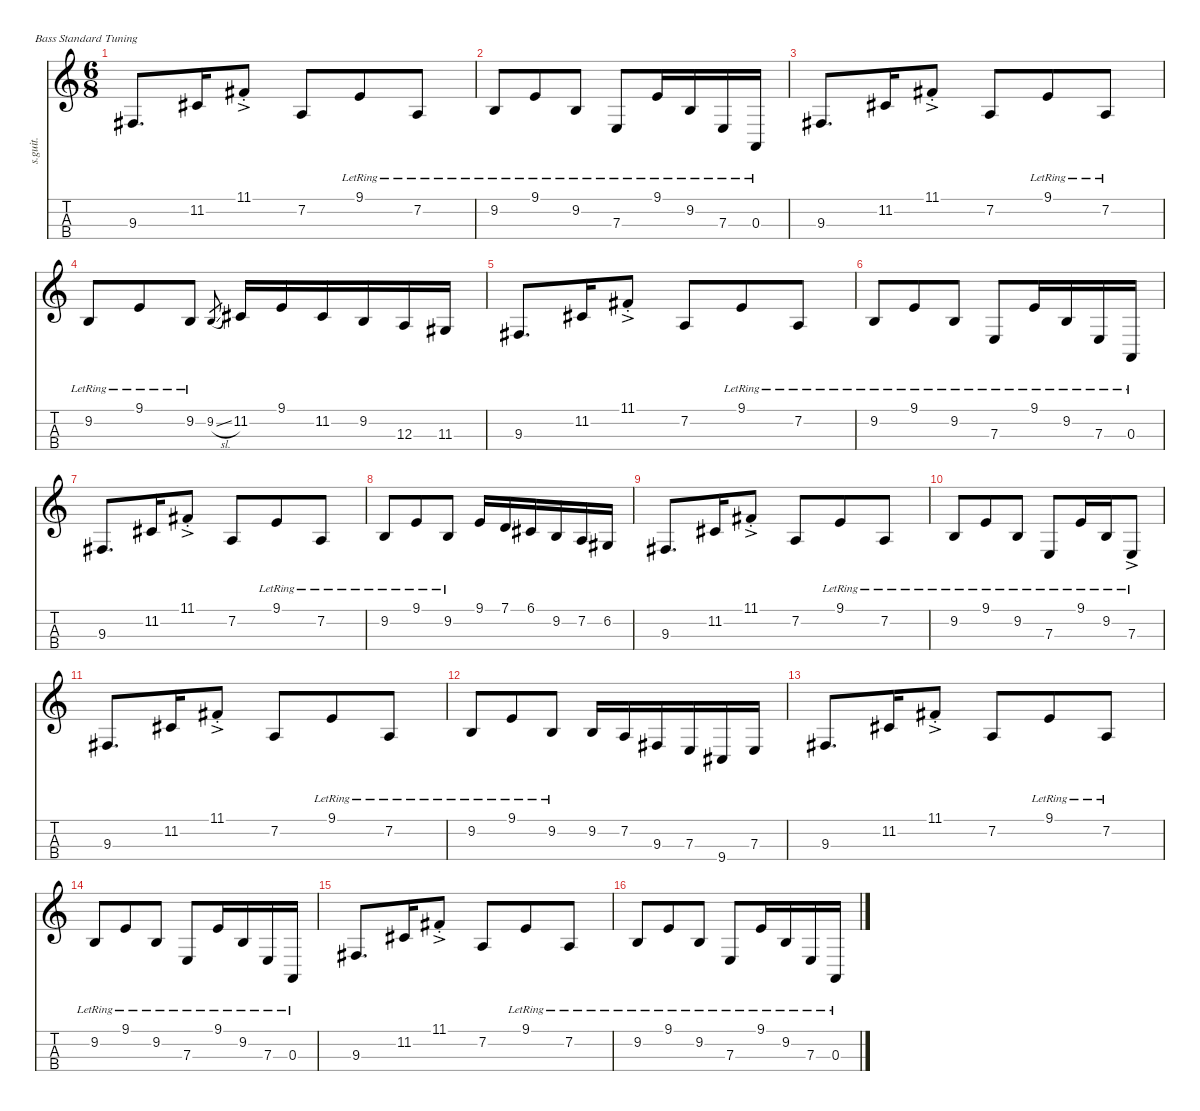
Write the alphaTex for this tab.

\defaultSystemsLayout 4
\hideDynamics
\bracketExtendMode nobrackets
\track ("Cliff Burton - Bass" "s.guit.") {instrument electricbassfinger}
\staff {score tabs}
\tuning (G2 D2 A1 E1)
\ts (6 8)
\tempo (78 hide)
\clef g2
\ks c
9.3{acc #}.8{d lyrics (0 "") lyrics (1 "") lyrics (2 "") lyrics (3 "") lyrics (4 "") dy f} 11.2{acc #}.16{lyrics (0 "") lyrics (1 "") lyrics (2 "") lyrics (3 "") lyrics (4 "")} 11.1{ac st acc #}.8{lyrics (0 "") lyrics (1 "") lyrics (2 "") lyrics (3 "") lyrics (4 "") dy ppp} 7.2.8{lyrics (0 "") lyrics (1 "") lyrics (2 "") lyrics (3 "") lyrics (4 "") dy f} 9.1{lr}.8{lyrics (0 "") lyrics (1 "") lyrics (2 "") lyrics (3 "") lyrics (4 "")} 7.2{lr}.8{lyrics (0 "") lyrics (1 "") lyrics (2 "") lyrics (3 "") lyrics (4 "") dy ppp} |
9.2{lr}.8{lyrics (0 "") lyrics (1 "") lyrics (2 "") lyrics (3 "") lyrics (4 "") dy f} 9.1{lr}.8{lyrics (0 "") lyrics (1 "") lyrics (2 "") lyrics (3 "") lyrics (4 "")} 9.2{lr}.8{lyrics (0 "") lyrics (1 "") lyrics (2 "") lyrics (3 "") lyrics (4 "")} 7.3{lr}.8{lyrics (0 "") lyrics (1 "") lyrics (2 "") lyrics (3 "") lyrics (4 "")} 9.1{lr}.16{lyrics (0 "") lyrics (1 "") lyrics (2 "") lyrics (3 "") lyrics (4 "")} 9.2{lr}.16{lyrics (0 "") lyrics (1 "") lyrics (2 "") lyrics (3 "") lyrics (4 "")} 7.3{lr}.16{lyrics (0 "") lyrics (1 "") lyrics (2 "") lyrics (3 "") lyrics (4 "")} 0.3{lr}.16{lyrics (0 "") lyrics (1 "") lyrics (2 "") lyrics (3 "") lyrics (4 "")} |
9.3{acc #}.8{d lyrics (0 "") lyrics (1 "") lyrics (2 "") lyrics (3 "") lyrics (4 "")} 11.2{acc #}.16{lyrics (0 "") lyrics (1 "") lyrics (2 "") lyrics (3 "") lyrics (4 "")} 11.1{ac st acc #}.8{lyrics (0 "") lyrics (1 "") lyrics (2 "") lyrics (3 "") lyrics (4 "") dy ppp} 7.2.8{lyrics (0 "") lyrics (1 "") lyrics (2 "") lyrics (3 "") lyrics (4 "") dy f} 9.1{lr}.8{lyrics (0 "") lyrics (1 "") lyrics (2 "") lyrics (3 "") lyrics (4 "")} 7.2{lr}.8{lyrics (0 "") lyrics (1 "") lyrics (2 "") lyrics (3 "") lyrics (4 "") dy ppp} |
9.2{lr}.8{lyrics (0 "") lyrics (1 "") lyrics (2 "") lyrics (3 "") lyrics (4 "") dy f} 9.1{lr}.8{lyrics (0 "") lyrics (1 "") lyrics (2 "") lyrics (3 "") lyrics (4 "")} 9.2{lr}.8{lyrics (0 "") lyrics (1 "") lyrics (2 "") lyrics (3 "") lyrics (4 "")} 9.2{sl}.8{lyrics (0 "") lyrics (1 "") lyrics (2 "") lyrics (3 "") lyrics (4 "") gr} 11.2{acc #}.16{lyrics (0 "") lyrics (1 "") lyrics (2 "") lyrics (3 "") lyrics (4 "")} 9.1.16{lyrics (0 "") lyrics (1 "") lyrics (2 "") lyrics (3 "") lyrics (4 "")} 11.2{acc #}.16{lyrics (0 "") lyrics (1 "") lyrics (2 "") lyrics (3 "") lyrics (4 "")} 9.2.16{lyrics (0 "") lyrics (1 "") lyrics (2 "") lyrics (3 "") lyrics (4 "")} 12.3.16{lyrics (0 "") lyrics (1 "") lyrics (2 "") lyrics (3 "") lyrics (4 "")} 11.3{acc #}.16{lyrics (0 "") lyrics (1 "") lyrics (2 "") lyrics (3 "") lyrics (4 "")} |
9.3{acc #}.8{d lyrics (0 "") lyrics (1 "") lyrics (2 "") lyrics (3 "") lyrics (4 "")} 11.2{acc #}.16{lyrics (0 "") lyrics (1 "") lyrics (2 "") lyrics (3 "") lyrics (4 "")} 11.1{ac st acc #}.8{lyrics (0 "") lyrics (1 "") lyrics (2 "") lyrics (3 "") lyrics (4 "") dy ppp} 7.2.8{lyrics (0 "") lyrics (1 "") lyrics (2 "") lyrics (3 "") lyrics (4 "") dy f} 9.1{lr}.8{lyrics (0 "") lyrics (1 "") lyrics (2 "") lyrics (3 "") lyrics (4 "")} 7.2{lr}.8{lyrics (0 "") lyrics (1 "") lyrics (2 "") lyrics (3 "") lyrics (4 "") dy ppp} |
9.2{lr}.8{lyrics (0 "") lyrics (1 "") lyrics (2 "") lyrics (3 "") lyrics (4 "") dy f} 9.1{lr}.8{lyrics (0 "") lyrics (1 "") lyrics (2 "") lyrics (3 "") lyrics (4 "")} 9.2{lr}.8{lyrics (0 "") lyrics (1 "") lyrics (2 "") lyrics (3 "") lyrics (4 "")} 7.3{lr}.8{lyrics (0 "") lyrics (1 "") lyrics (2 "") lyrics (3 "") lyrics (4 "")} 9.1{lr}.16{lyrics (0 "") lyrics (1 "") lyrics (2 "") lyrics (3 "") lyrics (4 "")} 9.2{lr}.16{lyrics (0 "") lyrics (1 "") lyrics (2 "") lyrics (3 "") lyrics (4 "")} 7.3{lr}.16{lyrics (0 "") lyrics (1 "") lyrics (2 "") lyrics (3 "") lyrics (4 "")} 0.3{lr}.16{lyrics (0 "") lyrics (1 "") lyrics (2 "") lyrics (3 "") lyrics (4 "")} |
9.3{acc #}.8{d lyrics (0 "") lyrics (1 "") lyrics (2 "") lyrics (3 "") lyrics (4 "")} 11.2{acc #}.16{lyrics (0 "") lyrics (1 "") lyrics (2 "") lyrics (3 "") lyrics (4 "")} 11.1{ac st acc #}.8{lyrics (0 "") lyrics (1 "") lyrics (2 "") lyrics (3 "") lyrics (4 "") dy ppp} 7.2.8{lyrics (0 "") lyrics (1 "") lyrics (2 "") lyrics (3 "") lyrics (4 "") dy f} 9.1{lr}.8{lyrics (0 "") lyrics (1 "") lyrics (2 "") lyrics (3 "") lyrics (4 "")} 7.2{lr}.8{lyrics (0 "") lyrics (1 "") lyrics (2 "") lyrics (3 "") lyrics (4 "") dy ppp} |
9.2{lr}.8{lyrics (0 "") lyrics (1 "") lyrics (2 "") lyrics (3 "") lyrics (4 "") dy f} 9.1{lr}.8{lyrics (0 "") lyrics (1 "") lyrics (2 "") lyrics (3 "") lyrics (4 "")} 9.2{lr}.8{lyrics (0 "") lyrics (1 "") lyrics (2 "") lyrics (3 "") lyrics (4 "")} 9.1.16{lyrics (0 "") lyrics (1 "") lyrics (2 "") lyrics (3 "") lyrics (4 "")} 7.1.16{lyrics (0 "") lyrics (1 "") lyrics (2 "") lyrics (3 "") lyrics (4 "")} 6.1{acc #}.16{lyrics (0 "") lyrics (1 "") lyrics (2 "") lyrics (3 "") lyrics (4 "")} 9.2.16{lyrics (0 "") lyrics (1 "") lyrics (2 "") lyrics (3 "") lyrics (4 "")} 7.2.16{lyrics (0 "") lyrics (1 "") lyrics (2 "") lyrics (3 "") lyrics (4 "")} 6.2{acc #}.16{lyrics (0 "") lyrics (1 "") lyrics (2 "") lyrics (3 "") lyrics (4 "")} |
9.3{acc #}.8{d lyrics (0 "") lyrics (1 "") lyrics (2 "") lyrics (3 "") lyrics (4 "")} 11.2{acc #}.16{lyrics (0 "") lyrics (1 "") lyrics (2 "") lyrics (3 "") lyrics (4 "")} 11.1{ac st acc #}.8{lyrics (0 "") lyrics (1 "") lyrics (2 "") lyrics (3 "") lyrics (4 "") dy ppp} 7.2.8{lyrics (0 "") lyrics (1 "") lyrics (2 "") lyrics (3 "") lyrics (4 "") dy f} 9.1{lr}.8{lyrics (0 "") lyrics (1 "") lyrics (2 "") lyrics (3 "") lyrics (4 "")} 7.2{lr}.8{lyrics (0 "") lyrics (1 "") lyrics (2 "") lyrics (3 "") lyrics (4 "") dy ppp} |
9.2{lr}.8{lyrics (0 "") lyrics (1 "") lyrics (2 "") lyrics (3 "") lyrics (4 "") dy f} 9.1{lr}.8{lyrics (0 "") lyrics (1 "") lyrics (2 "") lyrics (3 "") lyrics (4 "")} 9.2{lr}.8{lyrics (0 "") lyrics (1 "") lyrics (2 "") lyrics (3 "") lyrics (4 "")} 7.3{lr}.8{lyrics (0 "") lyrics (1 "") lyrics (2 "") lyrics (3 "") lyrics (4 "")} 9.1{lr}.16{lyrics (0 "") lyrics (1 "") lyrics (2 "") lyrics (3 "") lyrics (4 "")} 9.2{lr}.16{lyrics (0 "") lyrics (1 "") lyrics (2 "") lyrics (3 "") lyrics (4 "")} 7.3{ac lr}.8{lyrics (0 "") lyrics (1 "") lyrics (2 "") lyrics (3 "") lyrics (4 "") dy ppp} |
9.3{acc #}.8{d lyrics (0 "") lyrics (1 "") lyrics (2 "") lyrics (3 "") lyrics (4 "") dy f} 11.2{acc #}.16{lyrics (0 "") lyrics (1 "") lyrics (2 "") lyrics (3 "") lyrics (4 "")} 11.1{ac st acc #}.8{lyrics (0 "") lyrics (1 "") lyrics (2 "") lyrics (3 "") lyrics (4 "") dy ppp} 7.2.8{lyrics (0 "") lyrics (1 "") lyrics (2 "") lyrics (3 "") lyrics (4 "") dy f} 9.1{lr}.8{lyrics (0 "") lyrics (1 "") lyrics (2 "") lyrics (3 "") lyrics (4 "")} 7.2{lr}.8{lyrics (0 "") lyrics (1 "") lyrics (2 "") lyrics (3 "") lyrics (4 "") dy ppp} |
9.2{lr}.8{lyrics (0 "") lyrics (1 "") lyrics (2 "") lyrics (3 "") lyrics (4 "") dy f} 9.1{lr}.8{lyrics (0 "") lyrics (1 "") lyrics (2 "") lyrics (3 "") lyrics (4 "")} 9.2{lr}.8{lyrics (0 "") lyrics (1 "") lyrics (2 "") lyrics (3 "") lyrics (4 "")} 9.2.16{lyrics (0 "") lyrics (1 "") lyrics (2 "") lyrics (3 "") lyrics (4 "")} 7.2.16{lyrics (0 "") lyrics (1 "") lyrics (2 "") lyrics (3 "") lyrics (4 "")} 9.3{acc #}.16{lyrics (0 "") lyrics (1 "") lyrics (2 "") lyrics (3 "") lyrics (4 "")} 7.3.16{lyrics (0 "") lyrics (1 "") lyrics (2 "") lyrics (3 "") lyrics (4 "")} 9.4{acc #}.16{lyrics (0 "") lyrics (1 "") lyrics (2 "") lyrics (3 "") lyrics (4 "")} 7.3.16{lyrics (0 "") lyrics (1 "") lyrics (2 "") lyrics (3 "") lyrics (4 "")} |
9.3{acc #}.8{d lyrics (0 "") lyrics (1 "") lyrics (2 "") lyrics (3 "") lyrics (4 "")} 11.2{acc #}.16{lyrics (0 "") lyrics (1 "") lyrics (2 "") lyrics (3 "") lyrics (4 "")} 11.1{ac st acc #}.8{lyrics (0 "") lyrics (1 "") lyrics (2 "") lyrics (3 "") lyrics (4 "") dy ppp} 7.2.8{lyrics (0 "") lyrics (1 "") lyrics (2 "") lyrics (3 "") lyrics (4 "") dy f} 9.1{lr}.8{lyrics (0 "") lyrics (1 "") lyrics (2 "") lyrics (3 "") lyrics (4 "")} 7.2{lr}.8{lyrics (0 "") lyrics (1 "") lyrics (2 "") lyrics (3 "") lyrics (4 "") dy ppp} |
9.2{lr}.8{lyrics (0 "") lyrics (1 "") lyrics (2 "") lyrics (3 "") lyrics (4 "") dy f} 9.1{lr}.8{lyrics (0 "") lyrics (1 "") lyrics (2 "") lyrics (3 "") lyrics (4 "")} 9.2{lr}.8{lyrics (0 "") lyrics (1 "") lyrics (2 "") lyrics (3 "") lyrics (4 "")} 7.3{lr}.8{lyrics (0 "") lyrics (1 "") lyrics (2 "") lyrics (3 "") lyrics (4 "")} 9.1{lr}.16{lyrics (0 "") lyrics (1 "") lyrics (2 "") lyrics (3 "") lyrics (4 "")} 9.2{lr}.16{lyrics (0 "") lyrics (1 "") lyrics (2 "") lyrics (3 "") lyrics (4 "")} 7.3{lr}.16{lyrics (0 "") lyrics (1 "") lyrics (2 "") lyrics (3 "") lyrics (4 "")} 0.3{lr}.16{lyrics (0 "") lyrics (1 "") lyrics (2 "") lyrics (3 "") lyrics (4 "")} |
9.3{acc #}.8{d lyrics (0 "") lyrics (1 "") lyrics (2 "") lyrics (3 "") lyrics (4 "")} 11.2{acc #}.16{lyrics (0 "") lyrics (1 "") lyrics (2 "") lyrics (3 "") lyrics (4 "")} 11.1{ac st acc #}.8{lyrics (0 "") lyrics (1 "") lyrics (2 "") lyrics (3 "") lyrics (4 "") dy ppp} 7.2.8{lyrics (0 "") lyrics (1 "") lyrics (2 "") lyrics (3 "") lyrics (4 "") dy f} 9.1{lr}.8{lyrics (0 "") lyrics (1 "") lyrics (2 "") lyrics (3 "") lyrics (4 "")} 7.2{lr}.8{lyrics (0 "") lyrics (1 "") lyrics (2 "") lyrics (3 "") lyrics (4 "") dy ppp} |
9.2{lr}.8{lyrics (0 "") lyrics (1 "") lyrics (2 "") lyrics (3 "") lyrics (4 "") dy f} 9.1{lr}.8{lyrics (0 "") lyrics (1 "") lyrics (2 "") lyrics (3 "") lyrics (4 "")} 9.2{lr}.8{lyrics (0 "") lyrics (1 "") lyrics (2 "") lyrics (3 "") lyrics (4 "")} 7.3{lr}.8{lyrics (0 "") lyrics (1 "") lyrics (2 "") lyrics (3 "") lyrics (4 "")} 9.1{lr}.16{lyrics (0 "") lyrics (1 "") lyrics (2 "") lyrics (3 "") lyrics (4 "")} 9.2{lr}.16{lyrics (0 "") lyrics (1 "") lyrics (2 "") lyrics (3 "") lyrics (4 "")} 7.3{lr}.16{lyrics (0 "") lyrics (1 "") lyrics (2 "") lyrics (3 "") lyrics (4 "")} 0.3{lr}.16{lyrics (0 "") lyrics (1 "") lyrics (2 "") lyrics (3 "") lyrics (4 "")}
